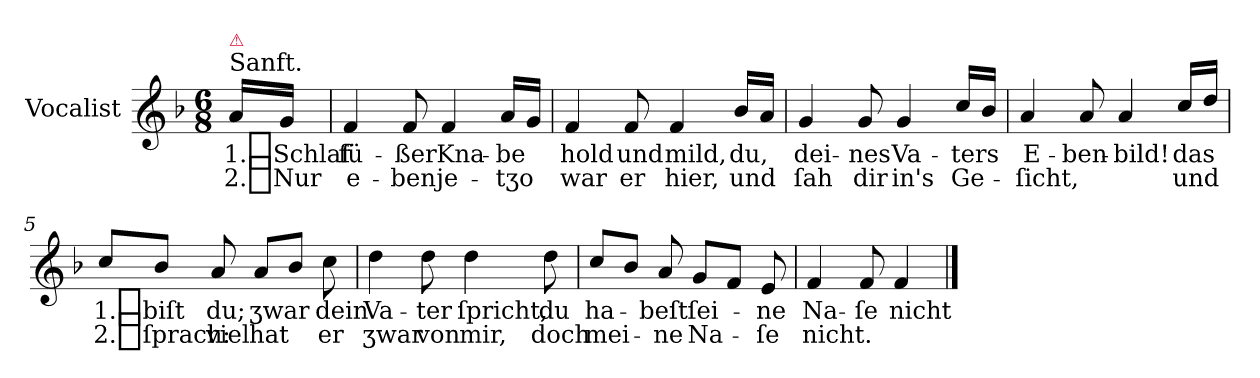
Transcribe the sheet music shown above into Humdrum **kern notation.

**kern	**text	**text
*part1	*part1	*part1
*staff1	*staff1	*staff1
*I"Vocalist	*	*
*clefG2	*	*
*k[b-]	*	*
*F:	*	*
*M6/8	*	*
=	=	=
!LO:TX:a:t=Sanft.	!	!
!LO:TX:a:color=crimson:t=⚠	!	!
16aLL	1._Schlaf	2._Nur
16gJJ	.	.
=1	=1	=1
4f	ſü-	e-
8f	-ßer	-ben
4f	Kna-	je-
16aLL	-be	tʒo
16gJJ	.	.
=2	=2	=2
4f	hold	war
8f	und	er
4f	mild,	hier,
16b-LL	du,	und
16aJJ	.	.
=3	=3	=3
4g	dei-	ſah
8g	-nes	dir
4g	Va-	in's
16cc/LL	-ters	Ge-
16b-JJ	.	.
=4	=4	=4
4a	E-	-ſicht,
8a	-ben-	.
4a	-bild!	.
16cc/LL	das	und
16ddJJ	.	.
=5	=5	=5
8cc/L	1._biſt	2._ſprach:
8b-J	.	.
8a	du;	viel
8aL	ʒwar	hat
8b-J	.	.
8cc	dein	er
=6	=6	=6
4dd	Va-	ʒwar
8dd	-ter	von
4dd	ſpricht,	mir,
8dd	du	doch
=7	=7	=7
8cc/L	ha-	mei-
8b-J	.	.
8a	-beſt	-ne
8gL	ſei-	Na-
8fJ	.	.
8e	-ne	-ſe
=8	=8	=8
4f	Na-	nicht.
8f	-ſe	.
4f	nicht	.
==	==	==
*-	*-	*-
